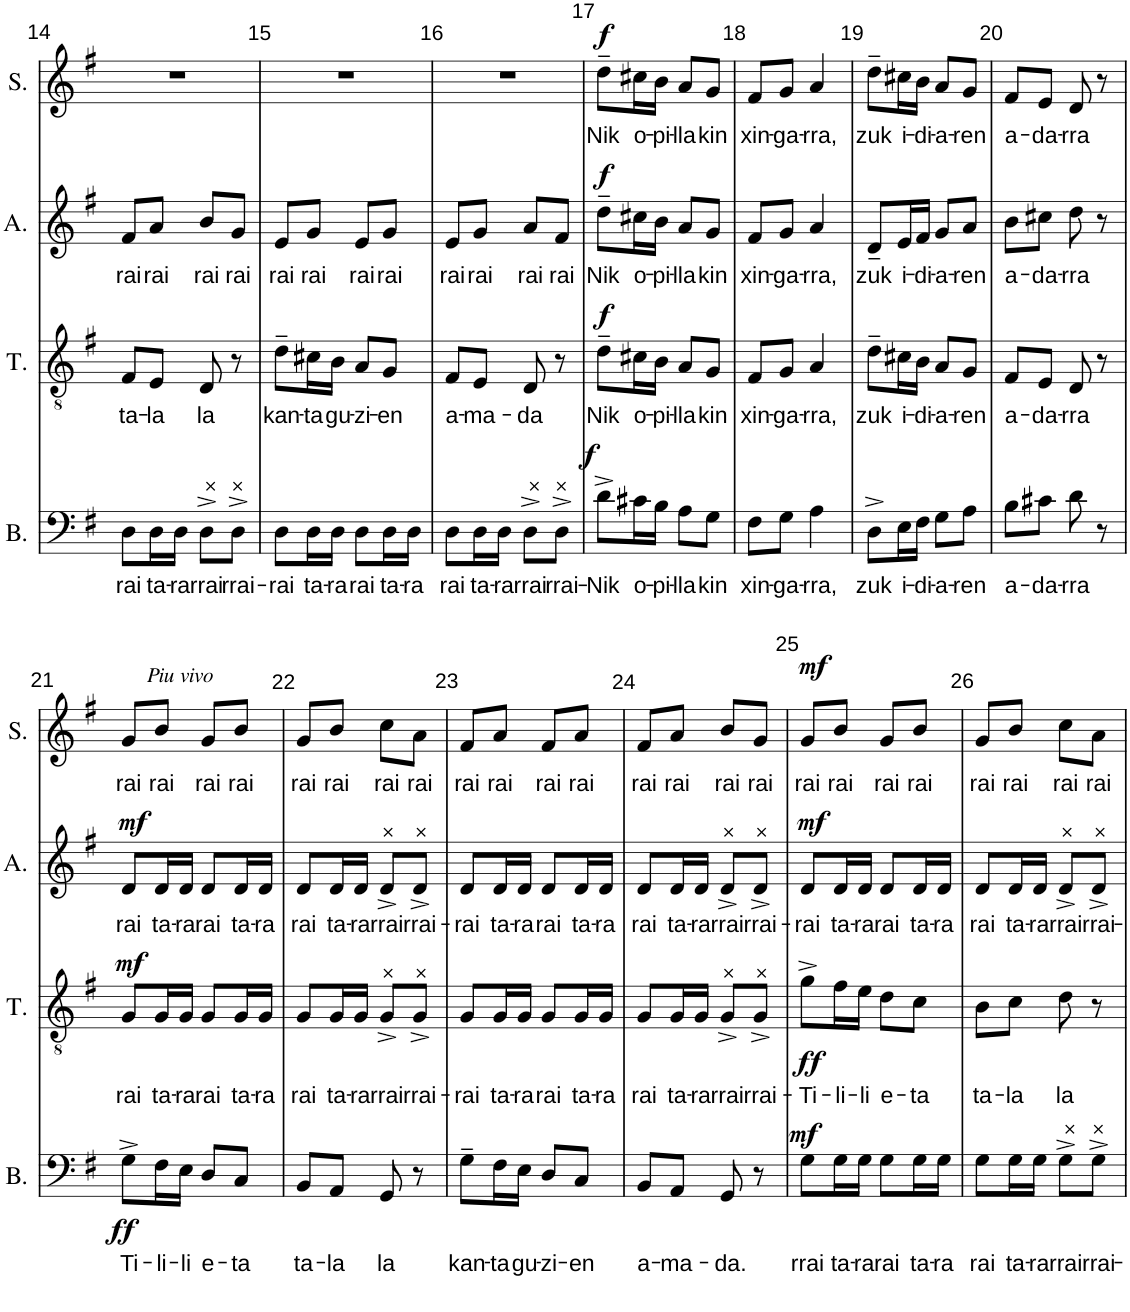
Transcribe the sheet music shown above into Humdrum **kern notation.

**kern	**text	**dynam	**kern	**text	**dynam	**kern	**text	**dynam	**kern	**text	**dynam
*part4	*part4	*part4	*part3	*part3	*part3	*part2	*part2	*part2	*part1	*part1	*part1
*staff4	*staff4	*staff4	*staff3	*staff3	*staff3	*staff2	*staff2	*staff2	*staff1	*staff1	*staff1
*I"Basse	*	*	*I"Ténor	*	*	*I"Alto	*	*	*I"Soprano	*	*
*I'B.	*	*	*I'T.	*	*	*I'A.	*	*	*I'S.	*	*
!!LO:PB:g=z
*clefF4	*	*	*clefGv2	*	*	*clefG2	*	*	*clefG2	*	*
*k[f#]	*	*	*k[f#]	*	*	*k[f#]	*	*	*k[f#]	*	*
*M2/4	*	*	*M2/4	*	*	*M2/4	*	*	*M2/4	*	*
=14	=14	=14	=14	=14	=14	=14	=14	=14	=14	=14	=14
!	!LO:LY:b	!	!	!LO:LY:b	!	!	!LO:LY:b	!	!	!	!
8D\L	rai	.	8F#/L	ta-	.	8f#/L	rai	.	2r	.	.
!	!LO:LY:b	!	!	!LO:LY:b	!	!	!LO:LY:b	!	!	!	!
16D\L	ta-	.	8E/J	-la	.	8a/J	rai	.	.	.	.
!	!LO:LY:b	!	!	!	!	!	!	!	!	!	!
16D\JJ	-ra	.	.	.	.	.	.	.	.	.	.
!LO:TX:a:i:t=×	!	!	!	!	!	!	!	!	!	!	!
!	!LO:LY:b	!	!	!LO:LY:b	!	!	!LO:LY:b	!	!	!	!
8D^\L	rrai	.	8D/	la	.	8b/L	rai	.	.	.	.
!LO:TX:a:i:t=×	!	!	!	!	!	!	!	!	!	!	!
!	!LO:LY:b	!	!	!	!	!	!LO:LY:b	!	!	!	!
8D^\J	rrai-	.	8r	.	.	8g/J	rai	.	.	.	.
=15	=15	=15	=15	=15	=15	=15	=15	=15	=15	=15	=15
!	!LO:LY:b	!	!	!LO:LY:b	!	!	!LO:LY:b	!	!	!	!
8D\L	rai	.	8d~\L	kan-	.	8e/L	rai	.	2r	.	.
!	!LO:LY:b	!	!	!LO:LY:b	!	!	!LO:LY:b	!	!	!	!
16D\L	ta-	.	16c#X\L	-ta	.	8g/J	rai	.	.	.	.
!	!LO:LY:b	!	!	!LO:LY:b	!	!	!	!	!	!	!
16D\JJ	-ra	.	16B\JJ	gu-	.	.	.	.	.	.	.
!	!LO:LY:b	!	!	!LO:LY:b	!	!	!LO:LY:b	!	!	!	!
8D\L	rai	.	8A/L	-zi-	.	8e/L	rai	.	.	.	.
!	!LO:LY:b	!	!	!LO:LY:b	!	!	!LO:LY:b	!	!	!	!
16D\L	ta-	.	8G/J	-en	.	8g/J	rai	.	.	.	.
!	!LO:LY:b	!	!	!	!	!	!	!	!	!	!
16D\JJ	-ra	.	.	.	.	.	.	.	.	.	.
=16	=16	=16	=16	=16	=16	=16	=16	=16	=16	=16	=16
!	!LO:LY:b	!	!	!LO:LY:b	!	!	!LO:LY:b	!	!	!	!
8D\L	rai	.	8F#/L	a-	.	8e/L	rai	.	2r	.	.
!	!LO:LY:b	!	!	!LO:LY:b	!	!	!LO:LY:b	!	!	!	!
16D\L	ta-	.	8E/J	-ma-	.	8g/J	rai	.	.	.	.
!	!LO:LY:b	!	!	!	!	!	!	!	!	!	!
16D\JJ	-ra	.	.	.	.	.	.	.	.	.	.
!LO:TX:a:i:t=×	!	!	!	!	!	!	!	!	!	!	!
!	!LO:LY:b	!	!	!LO:LY:b	!	!	!LO:LY:b	!	!	!	!
8D^\L	rrai	.	8D/	-da	.	8a/L	rai	.	.	.	.
!LO:TX:a:i:t=×	!	!	!	!	!	!	!	!	!	!	!
!	!LO:LY:b	!	!	!	!	!	!LO:LY:b	!	!	!	!
8D^\J	rrai-	.	8r	.	.	8f#/J	rai	.	.	.	.
=17	=17	=17	=17	=17	=17	=17	=17	=17	=17	=17	=17
!	!LO:LY:b	!LO:DY:a	!	!LO:LY:b	!LO:DY:a	!	!LO:LY:b	!LO:DY:a	!	!LO:LY:b	!LO:DY:a
8d^\L	Nik	f	8d~\L	Nik	f	8dd~\L	Nik	f	8dd~\L	Nik	f
!	!LO:LY:b	!	!	!LO:LY:b	!	!	!LO:LY:b	!	!	!LO:LY:b	!
16c#X\L	o-	.	16c#X\L	o-	.	16cc#X\L	o-	.	16cc#X\L	o-	.
!	!LO:LY:b	!	!	!LO:LY:b	!	!	!LO:LY:b	!	!	!LO:LY:b	!
16B\JJ	-pi-	.	16B\JJ	-pi-	.	16b\JJ	-pi-	.	16b\JJ	-pi-	.
!	!LO:LY:b	!	!	!LO:LY:b	!	!	!LO:LY:b	!	!	!LO:LY:b	!
8A\L	-lla	.	8A/L	-lla	.	8a/L	-lla	.	8a/L	-lla	.
!	!LO:LY:b	!	!	!LO:LY:b	!	!	!LO:LY:b	!	!	!LO:LY:b	!
8G\J	kin	.	8G/J	kin	.	8g/J	kin	.	8g/J	kin	.
=18	=18	=18	=18	=18	=18	=18	=18	=18	=18	=18	=18
!	!LO:LY:b	!	!	!LO:LY:b	!	!	!LO:LY:b	!	!	!LO:LY:b	!
8F#\L	xin-	.	8F#/L	xin-	.	8f#/L	xin-	.	8f#/L	xin-	.
!	!LO:LY:b	!	!	!LO:LY:b	!	!	!LO:LY:b	!	!	!LO:LY:b	!
8G\J	-ga-	.	8G/J	-ga-	.	8g/J	-ga-	.	8g/J	-ga-	.
!	!LO:LY:b	!	!	!LO:LY:b	!	!	!LO:LY:b	!	!	!LO:LY:b	!
4A\	-rra,	.	4A/	-rra,	.	4a/	-rra,	.	4a/	-rra,	.
=19	=19	=19	=19	=19	=19	=19	=19	=19	=19	=19	=19
!	!LO:LY:b	!	!	!LO:LY:b	!	!	!LO:LY:b	!	!	!LO:LY:b	!
8D^\L	zuk	.	8d~\L	zuk	.	8d~/L	zuk	.	8dd~\L	zuk	.
!	!LO:LY:b	!	!	!LO:LY:b	!	!	!LO:LY:b	!	!	!LO:LY:b	!
16E\L	i-	.	16c#X\L	i-	.	16e/L	i-	.	16cc#X\L	i-	.
!	!LO:LY:b	!	!	!LO:LY:b	!	!	!LO:LY:b	!	!	!LO:LY:b	!
16F#\JJ	-di-	.	16B\JJ	-di-	.	16f#/JJ	-di-	.	16b\JJ	-di-	.
!	!LO:LY:b	!	!	!LO:LY:b	!	!	!LO:LY:b	!	!	!LO:LY:b	!
8G\L	-a-	.	8A/L	-a-	.	8g/L	-a-	.	8a/L	-a-	.
!	!LO:LY:b	!	!	!LO:LY:b	!	!	!LO:LY:b	!	!	!LO:LY:b	!
8A\J	-ren	.	8G/J	-ren	.	8a/J	-ren	.	8g/J	-ren	.
=20	=20	=20	=20	=20	=20	=20	=20	=20	=20	=20	=20
!	!LO:LY:b	!	!	!LO:LY:b	!	!	!LO:LY:b	!	!	!LO:LY:b	!
8B\L	a-	.	8F#/L	a-	.	8b\L	a-	.	8f#/L	a-	.
!	!LO:LY:b	!	!	!LO:LY:b	!	!	!LO:LY:b	!	!	!LO:LY:b	!
8c#X\J	-da-	.	8E/J	-da-	.	8cc#X\J	-da-	.	8e/J	-da-	.
!	!LO:LY:b	!	!	!LO:LY:b	!	!	!LO:LY:b	!	!	!LO:LY:b	!
8d\	-rra	.	8D/	-rra	.	8dd\	-rra	.	8d/	-rra	.
8r	.	.	8r	.	.	8r	.	.	8r	.	.
!!LO:LB:g=z
=21	=21	=21	=21	=21	=21	=21	=21	=21	=21	=21	=21
!	!	!	!	!	!	!	!	!	!LO:TX:a:i:t=Piu vivo	!	!
!	!LO:LY:b	!LO:DY:b	!	!LO:LY:b	!LO:DY:a	!	!LO:LY:b	!LO:DY:a	!	!LO:LY:b	!
8G^\L	Ti-	ff	8G/L	rai	mf	8d/L	rai	mf	8g/L	rai	.
!	!LO:LY:b	!	!	!LO:LY:b	!	!	!LO:LY:b	!	!	!LO:LY:b	!
16F#\L	-li-	.	16G/L	ta-	.	16d/L	ta-	.	8b/J	rai	.
!	!LO:LY:b	!	!	!LO:LY:b	!	!	!LO:LY:b	!	!	!	!
16E\JJ	-li	.	16G/JJ	-ra	.	16d/JJ	-ra	.	.	.	.
!	!LO:LY:b	!	!	!LO:LY:b	!	!	!LO:LY:b	!	!	!LO:LY:b	!
8D/L	e-	.	8G/L	rai	.	8d/L	rai	.	8g/L	rai	.
!	!LO:LY:b	!	!	!LO:LY:b	!	!	!LO:LY:b	!	!	!LO:LY:b	!
8C/J	-ta	.	16G/L	ta-	.	16d/L	ta-	.	8b/J	rai	.
!	!	!	!	!LO:LY:b	!	!	!LO:LY:b	!	!	!	!
.	.	.	16G/JJ	-ra	.	16d/JJ	-ra	.	.	.	.
=22	=22	=22	=22	=22	=22	=22	=22	=22	=22	=22	=22
!	!LO:LY:b	!	!	!LO:LY:b	!	!	!LO:LY:b	!	!	!LO:LY:b	!
8BB/L	ta-	.	8G/L	rai	.	8d/L	rai	.	8g/L	rai	.
!	!LO:LY:b	!	!	!LO:LY:b	!	!	!LO:LY:b	!	!	!LO:LY:b	!
8AA/J	-la	.	16G/L	ta-	.	16d/L	ta-	.	8b/J	rai	.
!	!	!	!	!LO:LY:b	!	!	!LO:LY:b	!	!	!	!
.	.	.	16G/JJ	-ra	.	16d/JJ	-ra	.	.	.	.
!	!	!	!	!	!	!LO:TX:a:i:t=×	!	!	!	!	!
!	!	!	!LO:TX:a:i:t=×	!	!	!	!	!	!	!	!
!	!LO:LY:b	!	!	!LO:LY:b	!	!	!LO:LY:b	!	!	!LO:LY:b	!
8GG/	la	.	8G^/L	rrai	.	8d^/L	rrai	.	8cc\L	rai	.
!	!	!	!	!	!	!LO:TX:a:i:t=×	!	!	!	!	!
!	!	!	!LO:TX:a:i:t=×	!	!	!	!	!	!	!	!
!	!	!	!	!LO:LY:b	!	!	!LO:LY:b	!	!	!LO:LY:b	!
8r	.	.	8G^/J	rrai-	.	8d^/J	rrai-	.	8a\J	rai	.
=23	=23	=23	=23	=23	=23	=23	=23	=23	=23	=23	=23
!	!LO:LY:b	!	!	!LO:LY:b	!	!	!LO:LY:b	!	!	!LO:LY:b	!
8G~\L	kan-	.	8G/L	rai	.	8d/L	rai	.	8f#/L	rai	.
!	!LO:LY:b	!	!	!LO:LY:b	!	!	!LO:LY:b	!	!	!LO:LY:b	!
16F#\L	-ta	.	16G/L	ta-	.	16d/L	ta-	.	8a/J	rai	.
!	!LO:LY:b	!	!	!LO:LY:b	!	!	!LO:LY:b	!	!	!	!
16E\JJ	gu-	.	16G/JJ	-ra	.	16d/JJ	-ra	.	.	.	.
!	!LO:LY:b	!	!	!LO:LY:b	!	!	!LO:LY:b	!	!	!LO:LY:b	!
8D/L	-zi-	.	8G/L	rai	.	8d/L	rai	.	8f#/L	rai	.
!	!LO:LY:b	!	!	!LO:LY:b	!	!	!LO:LY:b	!	!	!LO:LY:b	!
8C/J	-en	.	16G/L	ta-	.	16d/L	ta-	.	8a/J	rai	.
!	!	!	!	!LO:LY:b	!	!	!LO:LY:b	!	!	!	!
.	.	.	16G/JJ	-ra	.	16d/JJ	-ra	.	.	.	.
=24	=24	=24	=24	=24	=24	=24	=24	=24	=24	=24	=24
!	!LO:LY:b	!	!	!LO:LY:b	!	!	!LO:LY:b	!	!	!LO:LY:b	!
8BB/L	a-	.	8G/L	rai	.	8d/L	rai	.	8f#/L	rai	.
!	!LO:LY:b	!	!	!LO:LY:b	!	!	!LO:LY:b	!	!	!LO:LY:b	!
8AA/J	-ma-	.	16G/L	ta-	.	16d/L	ta-	.	8a/J	rai	.
!	!	!	!	!LO:LY:b	!	!	!LO:LY:b	!	!	!	!
.	.	.	16G/JJ	-ra	.	16d/JJ	-ra	.	.	.	.
!	!	!	!	!	!	!LO:TX:a:i:t=×	!	!	!	!	!
!	!	!	!LO:TX:a:i:t=×	!	!	!	!	!	!	!	!
!	!LO:LY:b	!	!	!LO:LY:b	!	!	!LO:LY:b	!	!	!LO:LY:b	!
8GG/	-da.	.	8G^/L	rrai	.	8d^/L	rrai	.	8b/L	rai	.
!	!	!	!	!	!	!LO:TX:a:i:t=×	!	!	!	!	!
!	!	!	!LO:TX:a:i:t=×	!	!	!	!	!	!	!	!
!	!	!	!	!LO:LY:b	!	!	!LO:LY:b	!	!	!LO:LY:b	!
8r	.	.	8G^/J	rrai-	.	8d^/J	rrai-	.	8g/J	rai	.
=25	=25	=25	=25	=25	=25	=25	=25	=25	=25	=25	=25
!	!LO:LY:b	!LO:DY:a	!	!LO:LY:b	!LO:DY:b	!	!LO:LY:b	!LO:DY:a	!	!LO:LY:b	!LO:DY:a
8G\L	rrai	mf	8g^\L	Ti-	ff	8d/L	rai	mf	8g/L	rai	mf
!	!LO:LY:b	!	!	!LO:LY:b	!	!	!LO:LY:b	!	!	!LO:LY:b	!
16G\L	ta-	.	16f#\L	-li-	.	16d/L	ta-	.	8b/J	rai	.
!	!LO:LY:b	!	!	!LO:LY:b	!	!	!LO:LY:b	!	!	!	!
16G\JJ	-ra	.	16e\JJ	-li	.	16d/JJ	-ra	.	.	.	.
!	!LO:LY:b	!	!	!LO:LY:b	!	!	!LO:LY:b	!	!	!LO:LY:b	!
8G\L	rai	.	8d\L	e-	.	8d/L	rai	.	8g/L	rai	.
!	!LO:LY:b	!	!	!LO:LY:b	!	!	!LO:LY:b	!	!	!LO:LY:b	!
16G\L	ta-	.	8c\J	-ta	.	16d/L	ta-	.	8b/J	rai	.
!	!LO:LY:b	!	!	!	!	!	!LO:LY:b	!	!	!	!
16G\JJ	-ra	.	.	.	.	16d/JJ	-ra	.	.	.	.
=26	=26	=26	=26	=26	=26	=26	=26	=26	=26	=26	=26
!	!LO:LY:b	!	!	!LO:LY:b	!	!	!LO:LY:b	!	!	!LO:LY:b	!
8G\L	rai	.	8B\L	ta-	.	8d/L	rai	.	8g/L	rai	.
!	!LO:LY:b	!	!	!LO:LY:b	!	!	!LO:LY:b	!	!	!LO:LY:b	!
16G\L	ta-	.	8c\J	-la	.	16d/L	ta-	.	8b/J	rai	.
!	!LO:LY:b	!	!	!	!	!	!LO:LY:b	!	!	!	!
16G\JJ	-ra	.	.	.	.	16d/JJ	-ra	.	.	.	.
!	!	!	!	!	!	!LO:TX:a:i:t=×	!	!	!	!	!
!LO:TX:a:i:t=×	!	!	!	!	!	!	!	!	!	!	!
!	!LO:LY:b	!	!	!LO:LY:b	!	!	!LO:LY:b	!	!	!LO:LY:b	!
8G^\L	rrai	.	8d\	la	.	8d^/L	rrai	.	8cc\L	rai	.
!	!	!	!	!	!	!LO:TX:a:i:t=×	!	!	!	!	!
!LO:TX:a:i:t=×	!	!	!	!	!	!	!	!	!	!	!
!	!LO:LY:b	!	!	!	!	!	!LO:LY:b	!	!	!LO:LY:b	!
8G^\J	rrai-	.	8r	.	.	8d^/J	rrai-	.	8a\J	rai	.
=	=	=	=	=	=	=	=	=	=	=	=
*-	*-	*-	*-	*-	*-	*-	*-	*-	*-	*-	*-
